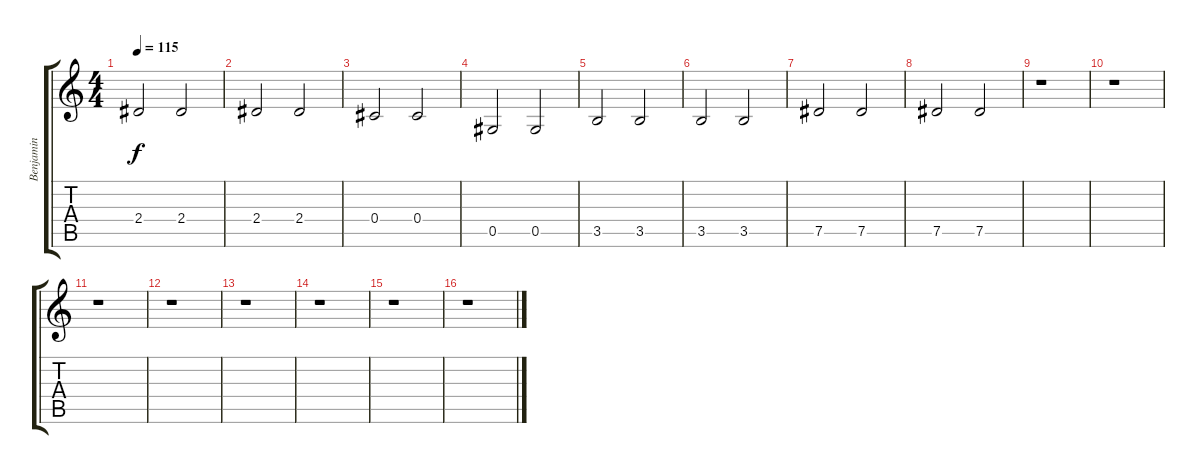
\track ("Benjamin" "Benjamin") {instrument contrabass}
\staff {score tabs}
\tuning (Eb4 Bb3 Gb3 Db3 Ab2 Eb2) {hide}
\ts (4 4)
\tempo 115
\clef g2
\ks c
2.4.2{dy f} 2.4.2 |
2.4.2 2.4.2 |
0.4.2 0.4.2 |
0.5.2 0.5.2 |
3.5.2 3.5.2 |
3.5.2 3.5.2 |
7.5.2 7.5.2 |
7.5.2 7.5.2 |
r.1 |
r.1 |
r.1 |
r.1 |
r.1 |
r.1 |
r.1 |
r.1
